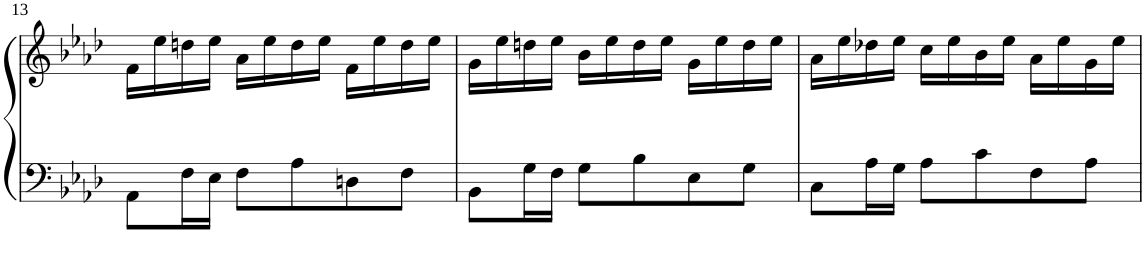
**kern	**kern
*part1	*part1
*staff2	*staff1
*I"Piano	*
*I'Pno	*
!!LO:PB:g=z
*clefF4	*clefG2
*k[b-e-a-d-]	*k[b-e-a-d-]
*M3/4	*M3/4
=13	=13
8AA-\L	16f\LL
.	16ee-\
16F\L	16ddn\
16E-\JJ	16ee-\JJ
8F\L	16a-\LL
.	16ee-\
8A-\	16dd\
.	16ee-\JJ
8Dn\	16f\LL
.	16ee-\
8F\J	16dd\
.	16ee-\JJ
=14	=14
8BB-\L	16g\LL
.	16ee-\
16G\L	16ddn\
16F\JJ	16ee-\JJ
8G\L	16b-\LL
.	16ee-\
8B-\	16dd\
.	16ee-\JJ
8E-\	16g\LL
.	16ee-\
8G\J	16dd\
.	16ee-\JJ
=15	=15
8C\L	16a-\LL
.	16ee-\
16A-\L	16dd-X\
16G\JJ	16ee-\JJ
8A-\L	16cc\LL
.	16ee-\
8c\	16b-\
.	16ee-\JJ
8F\	16a-\LL
.	16ee-\
8A-\J	16g\
.	16ee-\JJ
=	=
*-	*-
